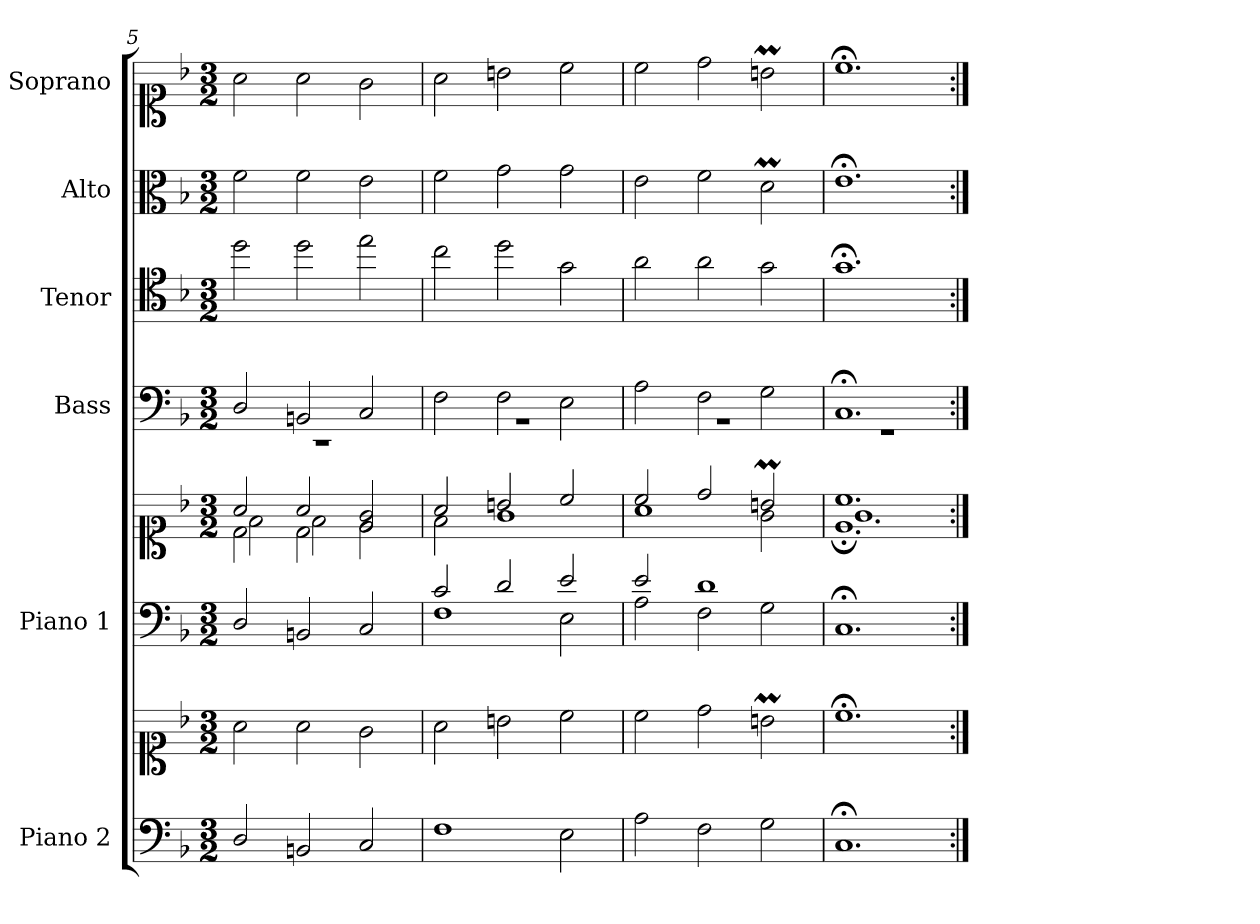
**kern	**kern	**kern	**kern	**kern	**kern	**kern	**kern
*part6	*part6	*part5	*part5	*part4	*part3	*part2	*part1
*staff8	*staff7	*staff6	*staff5	*staff4	*staff3	*staff2	*staff1
*I"Piano 2	*	*I"Piano 1	*	*I"Bass	*I"Tenor	*I"Alto	*I"Soprano
*I'Pno 2	*	*I'Pno 1	*	*I'B.	*I'T.	*I'A.	*I'S.
*clefF4	*clefC1	*clefF4	*clefC1	*clefF4	*clefC4	*clefC3	*clefC1
*	*	*	*	*	*ITrd7c12	*	*
*k[b-]	*k[b-]	*k[b-]	*k[b-]	*k[b-]	*k[b-]	*k[b-]	*k[b-]
*F:	*F:	*F:	*F:	*F:	*F:	*F:	*F:
*M3/2	*M3/2	*M3/2	*M3/2	*M3/2	*M3/2	*M3/2	*M3/2
=5	=5	=5	=5	=5	=5	=5	=5
*	*	*	*^	*^	*	*	*
*	*	*	*	*^	*	*	*	*	*
!	!	!	!	!	!	!	!LO:N:vis=1	!	!	!
2D/	2a\	2D/	2a/	2d\	2f\	2D/	1.r	2d\	2f\	2a\
2BBn/	2a\	2BBn/	2a/	2d\	2f\	2BBn/	.	2d\	2f\	2a\
2C/	2g\	2C/	2g/	2e\	2e/	2C/	.	2e\	2e\	2g\
=6	=6	=6	=6	=6	=6	=6	=6	=6	=6	=6
*	*	*^	*	*	*	*	*	*	*	*
!	!	!	!	!	!	!	!	!LO:N:vis=1	!	!	!
*	*	*	*	*	*v	*v	*	*	*	*	*
1F\	2a\	2c/	1F\	2a/	2f\	2F\	1.r	2c\	2f\	2a\
.	2bn\	2d/	.	2bn/	1g\	2F\	.	2d\	2g\	2bn\
2E\	2cc\	2e/	2E\	2cc/	.	2E\	.	2G\	2g\	2cc\
=7	=7	=7	=7	=7	=7	=7	=7	=7	=7	=7
!	!	!	!	!	!	!	!LO:N:vis=1	!	!	!
2A\	2cc\	2e/	2A\	2cc/	1a\	2A\	1.r	2A\	2e\	2cc\
2F\	2dd\	1d/	2F\	2dd/	.	2F\	.	2A\	2f\	2dd\
2G\	2bnm\	.	2G\	2bnm/	2g\	2G\	.	2G\	2dM\	2bnm\
=8	=8	=8	=8	=8	=8	=8	=8	=8	=8	=8
*	*	*	*	*	*^	*	*	*	*	*
!	!	!	!	!	!	!	!	!LO:N:vis=1	!	!	!
*	*	*v	*v	*	*	*	*	*	*	*	*
1.C;/	1.cc;<\	1.C;/	1.cc/	1.e;\	1.g\	1.C;</	1.r	1.G;<\	1.e;<\	1.cc;<\
*	*	*	*v	*v	*v	*	*	*	*	*
*	*	*	*	*v	*v	*	*	*
=:|!	=:|!	=:|!	=:|!	=:|!	=:|!	=:|!	=:|!
*-	*-	*-	*-	*-	*-	*-	*-
